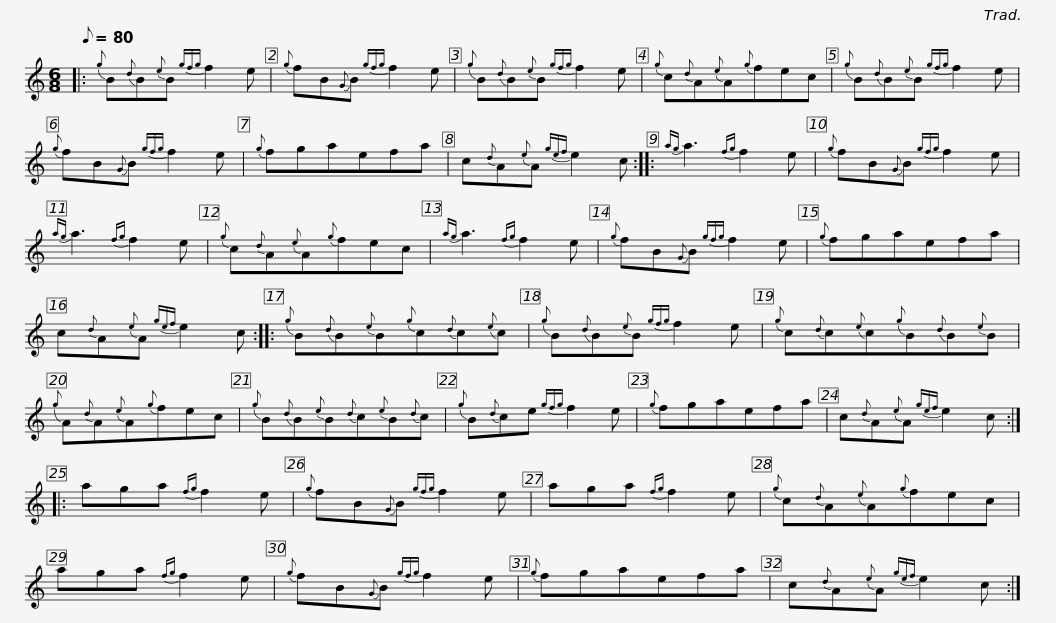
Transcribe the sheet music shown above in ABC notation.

X:1
L:1/8
Q:1/8=80
M:6/8
I:linebreak $
K:C
V:1 treble
V:1
|:{g} B{d}B{e}B{gfg} f2 e |{g} fB{G}B{gfg} f2 e |{g} B{d}B{e}B{gfg} f2 e |${g} c{d}A{e}A{g}fec |{g} B{d}B{e}B{gfg} f2 e | %5
{g} fB{G}B{gfg} f2 e |${g} fgaefa | c{d}A{e}A{gef} e2 c ::{ag} a3{fg} f2 e |${g} fB{G}B{gfg} f2 e | %10
{ag} a3{fg} f2 e |{g} c{d}A{e}A{g}fec |${ag} a3{fg} f2 e |{g} fB{G}B{gfg} f2 e |{g} fgaefa |$ %15
 c{d}A{e}A{gef} e2 c ::{g} B{d}B{e}B{g}c{d}c{e}c |{g} B{d}B{e}B{gfg} f2 e |${g} c{d}c{e}c{g}B{d}B{e}B |{g} A{d}A{e}A{g}fec | %20
{g} B{d}B{e}B{d}c{e}B{d}c |${g} B{d}ce{gfg} f2 e |{g} fgaefa | c{d}A{e}A{gef} e2 c ::$ aga{fg} f2 e | %25
{g} fB{G}B{gfg} f2 e | aga{fg} f2 e |${g} c{d}A{e}A{g}fec | aga{fg} f2 e |{g} fB{G}B{gfg} f2 e |$ %30
{g} fgaefa | c{d}A{e}A{gef} e2 c :| %32
